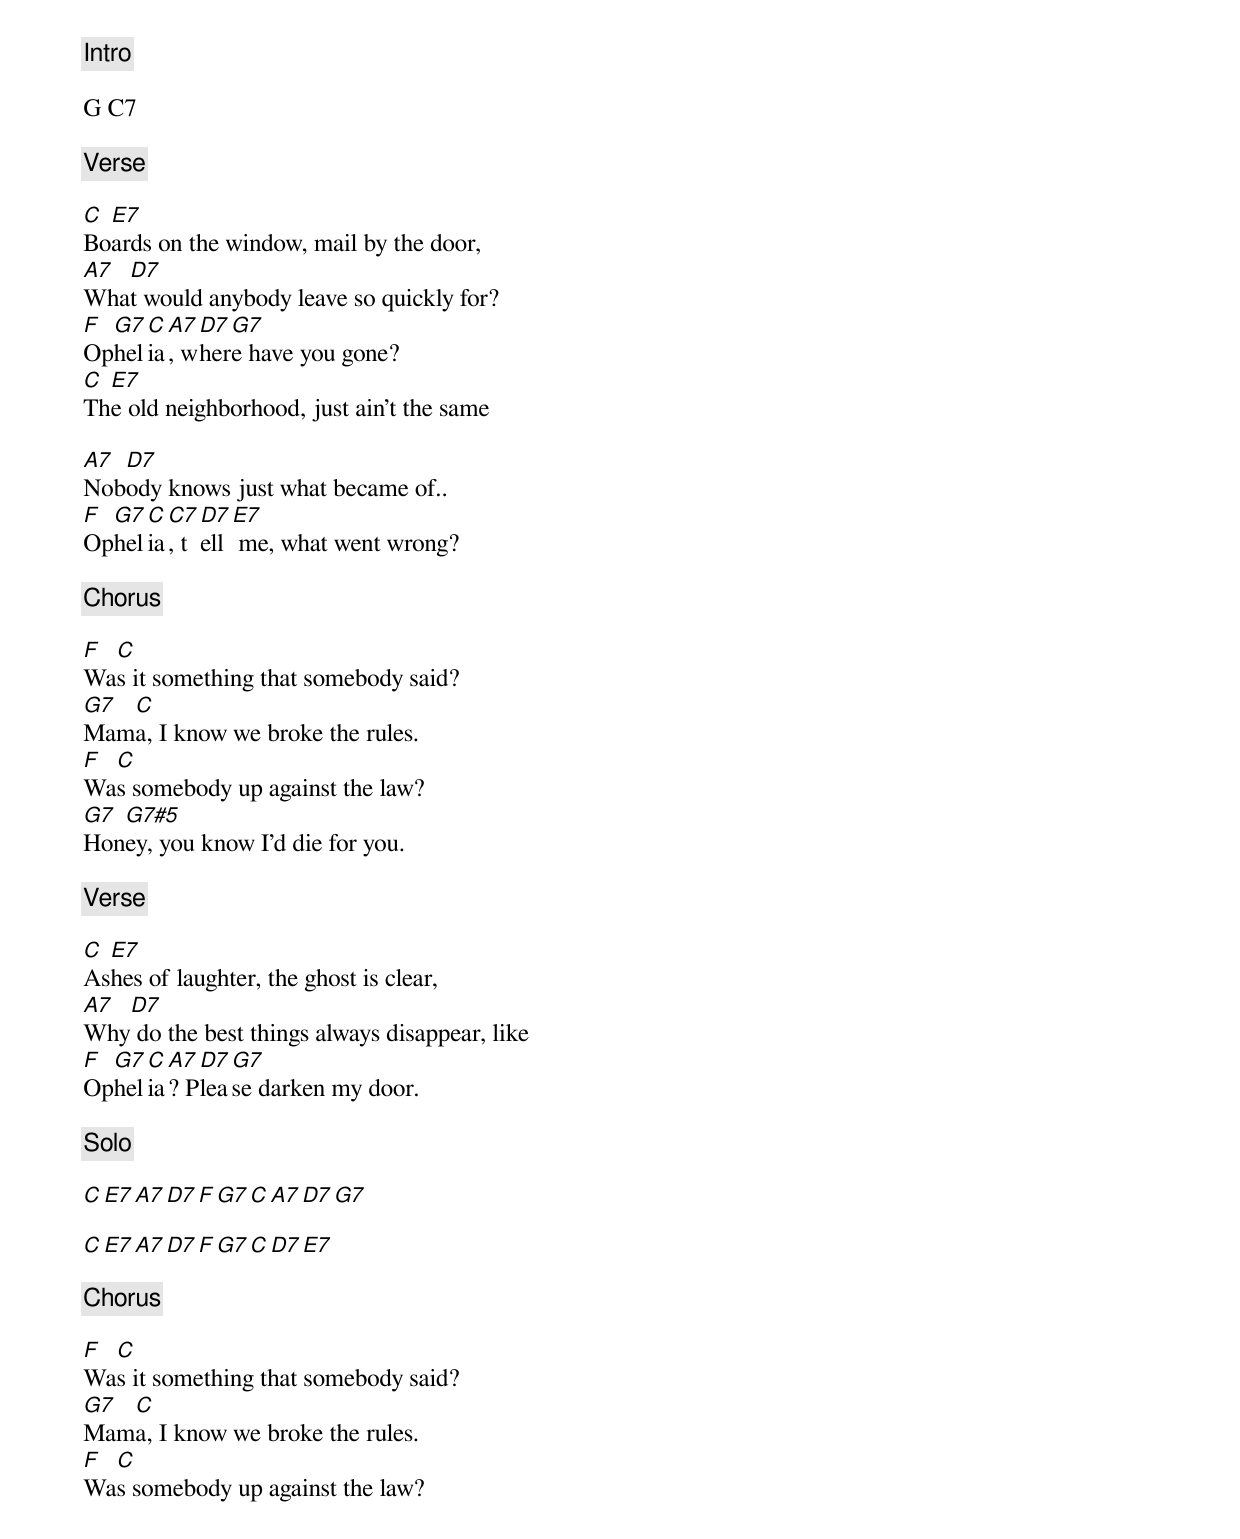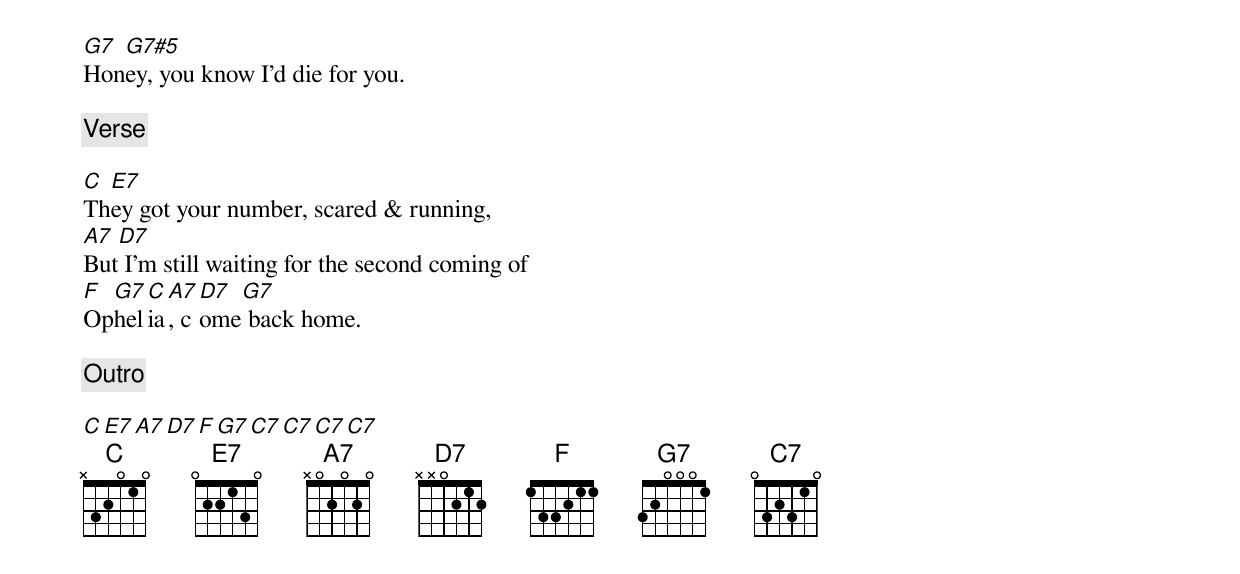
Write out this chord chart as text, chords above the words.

[Intro]

G C7

[Verse]

C E7
Boards on the window, mail by the door,
A7 D7
What would anybody leave so quickly for?
F G7 C A7 D7 G7
Ophelia, where have you gone?
C E7
The old neighborhood, just ain't the same

A7 D7
Nobody knows just what became of..
F G7 C C7 D7 E7
Ophelia, tell me, what went wrong?

[Chorus]

F C
Was it something that somebody said?
G7 C
Mama, I know we broke the rules.
F C
Was somebody up against the law?
G7 G7#5
Honey, you know I'd die for you.

[Verse]

C E7
Ashes of laughter, the ghost is clear,
A7 D7
Why do the best things always disappear, like
F G7 C A7 D7 G7
Ophelia? Please darken my door.

[Solo]

C E7 A7 D7 F G7 C A7 D7 G7

C E7 A7 D7 F G7 C D7 E7

[Chorus]

F C
Was it something that somebody said?
G7 C
Mama, I know we broke the rules.
F C
Was somebody up against the law?
G7 G7#5
Honey, you know I'd die for you.

[Verse]

C E7
They got your number, scared & running,
A7 D7
But I'm still waiting for the second coming of
F G7 C A7 D7 G7
Ophelia, come back home.

[Outro]

C E7 A7 D7 F G7 C7 C7 C7 C7
